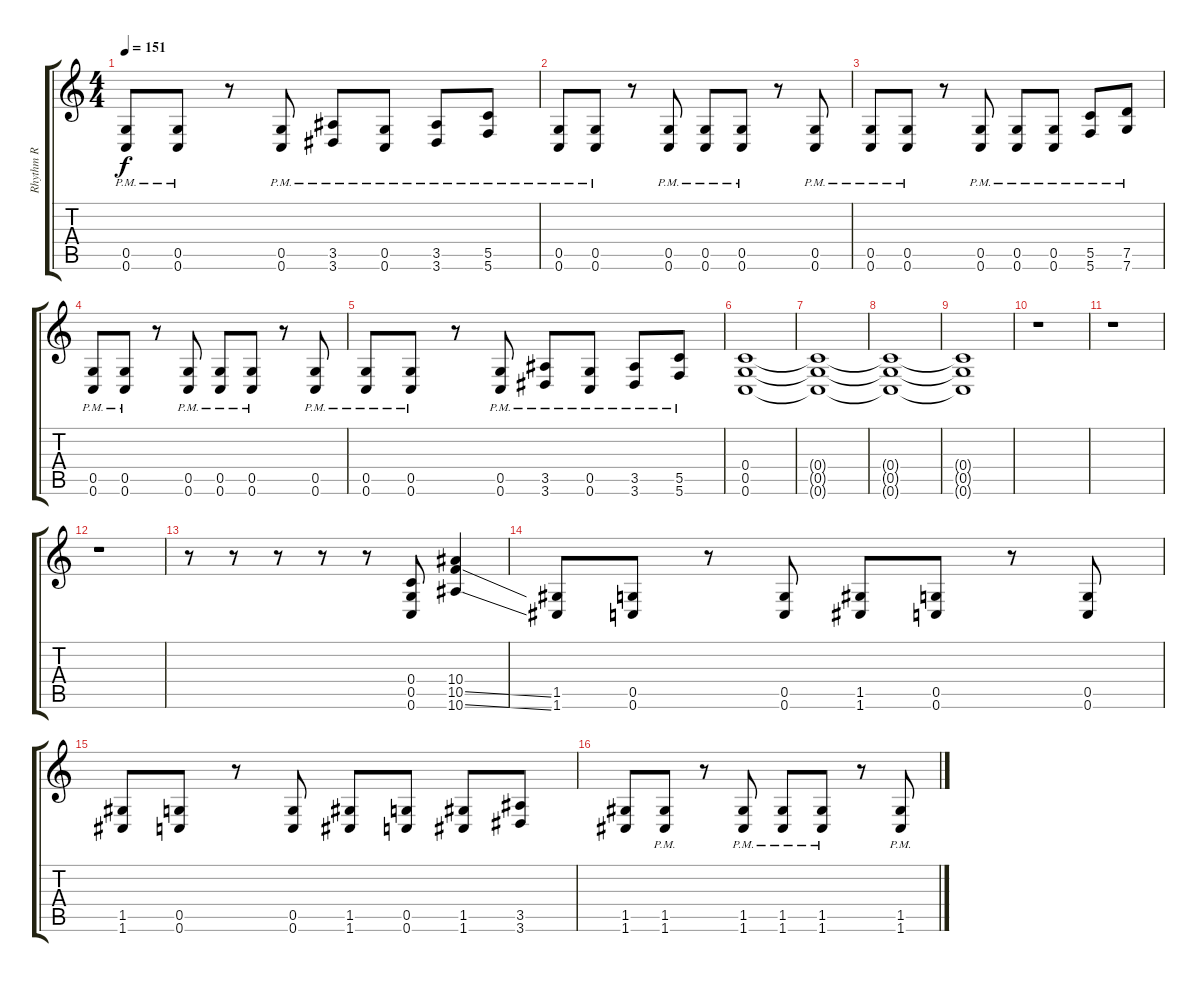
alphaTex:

\track ("Rhythm R" "Rhythm R") {instrument distortionguitar}
\staff {score tabs}
\tuning (D4 A3 F3 C3 G2 C2) {hide}
\ts (4 4)
\tempo 151
\clef g2
\ks c
(0.5{pm} 0.6{pm}).8{dy f} (0.5{pm} 0.6{pm}).8 r.8 (0.5{pm} 0.6{pm}).8 (3.5{pm} 3.6{pm}).8 (0.5{pm} 0.6{pm}).8 (3.5{pm} 3.6{pm}).8 (5.5{pm} 5.6{pm}).8 |
(0.5{pm} 0.6{pm}).8 (0.5{pm} 0.6{pm}).8 r.8 (0.5{pm} 0.6{pm}).8 (0.5{pm} 0.6{pm}).8 (0.5{pm} 0.6{pm}).8 r.8 (0.5{pm} 0.6{pm}).8 |
(0.5{pm} 0.6{pm}).8 (0.5{pm} 0.6{pm}).8 r.8 (0.5{pm} 0.6{pm}).8 (0.5{pm} 0.6{pm}).8 (0.5{pm} 0.6{pm}).8 (5.5{pm} 5.6{pm}).8 (7.5{pm} 7.6{pm}).8 |
(0.5{pm} 0.6{pm}).8 (0.5{pm} 0.6{pm}).8 r.8 (0.5{pm} 0.6{pm}).8 (0.5{pm} 0.6{pm}).8 (0.5{pm} 0.6{pm}).8 r.8 (0.5{pm} 0.6{pm}).8 |
(0.5{pm} 0.6{pm}).8 (0.5{pm} 0.6{pm}).8 r.8 (0.5{pm} 0.6{pm}).8 (3.5{pm} 3.6{pm}).8 (0.5{pm} 0.6{pm}).8 (3.5{pm} 3.6{pm}).8 (5.5{pm} 5.6{pm}).8 |
(0.4 0.5 0.6).1 |
(0.4{t} 0.5{t} 0.6{t}).1 |
(0.4{t} 0.5{t} 0.6{t}).1 |
(0.4{t} 0.5{t} 0.6{t}).1 |
r.1 |
r.1 |
r.1 |
r.8 r.8 r.8 r.8 r.8 (0.4 0.5 0.6).8 (10.4 10.5{ss} 10.6{ss}).4 |
(1.5 1.6).8 (0.5 0.6).8 r.8 (0.5 0.6).8 (1.5 1.6).8 (0.5 0.6).8 r.8 (0.5 0.6).8 |
(1.5 1.6).8 (0.5 0.6).8 r.8 (0.5 0.6).8 (1.5 1.6).8 (0.5 0.6).8 (1.5 1.6).8 (3.5 3.6).8 |
(1.5 1.6).8 (1.5{pm} 1.6{pm}).8 r.8 (1.5{pm} 1.6{pm}).8 (1.5{pm} 1.6{pm}).8 (1.5{pm} 1.6{pm}).8 r.8 (1.5{pm} 1.6{pm}).8
